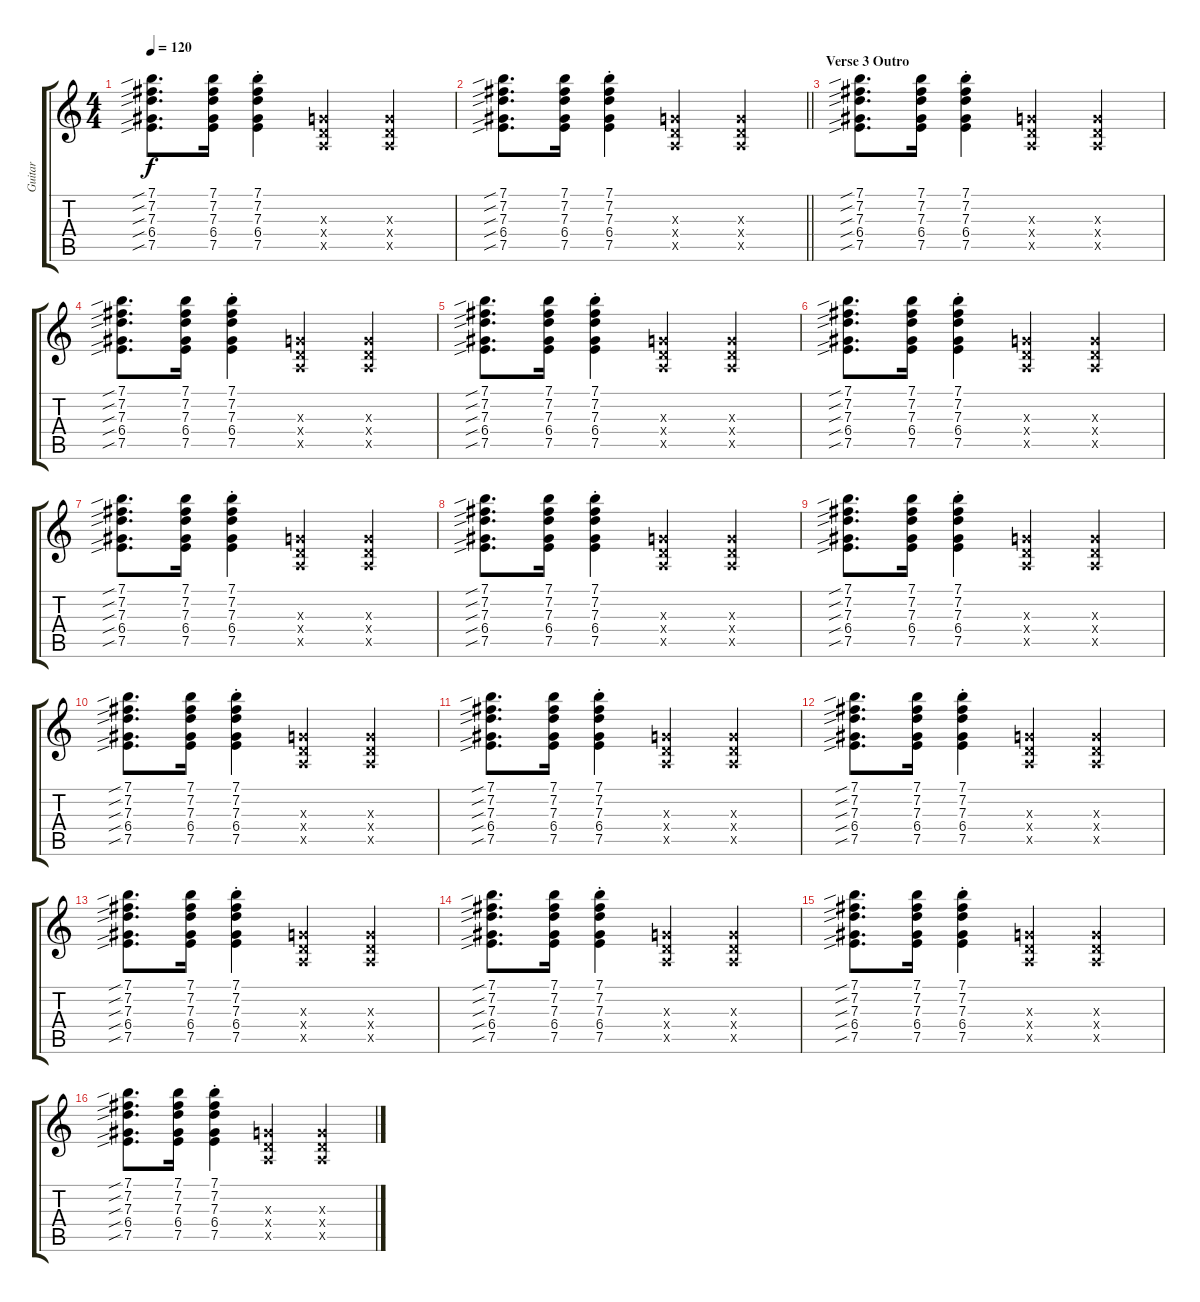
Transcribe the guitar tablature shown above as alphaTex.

\track ("Guitar" "Guitar") {instrument overdrivenguitar}
\staff {score tabs}
\tuning (E4 B3 G3 D3 A2 E2) {hide}
\ts (4 4)
\tempo 120
\clef g2
\ks c
(7.1{sib} 7.2{sib} 7.3{sib} 6.4{sib} 7.5{sib}).8{d dy f} (7.1 7.2 7.3 6.4 7.5).16 (7.1{st} 7.2{st} 7.3{st} 6.4{st} 7.5{st}).4 (0.3{x} 0.4{x} 0.5{x}).4 (0.3{x} 0.4{x} 0.5{x}).4 |
\barLineRight lightlight
(7.1{sib} 7.2{sib} 7.3{sib} 6.4{sib} 7.5{sib}).8{d} (7.1 7.2 7.3 6.4 7.5).16 (7.1{st} 7.2{st} 7.3{st} 6.4{st} 7.5{st}).4 (0.3{x} 0.4{x} 0.5{x}).4 (0.3{x} 0.4{x} 0.5{x}).4 |
\section ("" "Verse 3 Outro")
(7.1{sib} 7.2{sib} 7.3{sib} 6.4{sib} 7.5{sib}).8{d} (7.1 7.2 7.3 6.4 7.5).16 (7.1{st} 7.2{st} 7.3{st} 6.4{st} 7.5{st}).4 (0.3{x} 0.4{x} 0.5{x}).4 (0.3{x} 0.4{x} 0.5{x}).4 |
(7.1{sib} 7.2{sib} 7.3{sib} 6.4{sib} 7.5{sib}).8{d} (7.1 7.2 7.3 6.4 7.5).16 (7.1{st} 7.2{st} 7.3{st} 6.4{st} 7.5{st}).4 (0.3{x} 0.4{x} 0.5{x}).4 (0.3{x} 0.4{x} 0.5{x}).4 |
(7.1{sib} 7.2{sib} 7.3{sib} 6.4{sib} 7.5{sib}).8{d} (7.1 7.2 7.3 6.4 7.5).16 (7.1{st} 7.2{st} 7.3{st} 6.4{st} 7.5{st}).4 (0.3{x} 0.4{x} 0.5{x}).4 (0.3{x} 0.4{x} 0.5{x}).4 |
(7.1{sib} 7.2{sib} 7.3{sib} 6.4{sib} 7.5{sib}).8{d} (7.1 7.2 7.3 6.4 7.5).16 (7.1{st} 7.2{st} 7.3{st} 6.4{st} 7.5{st}).4 (0.3{x} 0.4{x} 0.5{x}).4 (0.3{x} 0.4{x} 0.5{x}).4 |
(7.1{sib} 7.2{sib} 7.3{sib} 6.4{sib} 7.5{sib}).8{d} (7.1 7.2 7.3 6.4 7.5).16 (7.1{st} 7.2{st} 7.3{st} 6.4{st} 7.5{st}).4 (0.3{x} 0.4{x} 0.5{x}).4 (0.3{x} 0.4{x} 0.5{x}).4 |
(7.1{sib} 7.2{sib} 7.3{sib} 6.4{sib} 7.5{sib}).8{d} (7.1 7.2 7.3 6.4 7.5).16 (7.1{st} 7.2{st} 7.3{st} 6.4{st} 7.5{st}).4 (0.3{x} 0.4{x} 0.5{x}).4 (0.3{x} 0.4{x} 0.5{x}).4 |
(7.1{sib} 7.2{sib} 7.3{sib} 6.4{sib} 7.5{sib}).8{d} (7.1 7.2 7.3 6.4 7.5).16 (7.1{st} 7.2{st} 7.3{st} 6.4{st} 7.5{st}).4 (0.3{x} 0.4{x} 0.5{x}).4 (0.3{x} 0.4{x} 0.5{x}).4 |
(7.1{sib} 7.2{sib} 7.3{sib} 6.4{sib} 7.5{sib}).8{d} (7.1 7.2 7.3 6.4 7.5).16 (7.1{st} 7.2{st} 7.3{st} 6.4{st} 7.5{st}).4 (0.3{x} 0.4{x} 0.5{x}).4 (0.3{x} 0.4{x} 0.5{x}).4 |
(7.1{sib} 7.2{sib} 7.3{sib} 6.4{sib} 7.5{sib}).8{d} (7.1 7.2 7.3 6.4 7.5).16 (7.1{st} 7.2{st} 7.3{st} 6.4{st} 7.5{st}).4 (0.3{x} 0.4{x} 0.5{x}).4 (0.3{x} 0.4{x} 0.5{x}).4 |
(7.1{sib} 7.2{sib} 7.3{sib} 6.4{sib} 7.5{sib}).8{d} (7.1 7.2 7.3 6.4 7.5).16 (7.1{st} 7.2{st} 7.3{st} 6.4{st} 7.5{st}).4 (0.3{x} 0.4{x} 0.5{x}).4 (0.3{x} 0.4{x} 0.5{x}).4 |
(7.1{sib} 7.2{sib} 7.3{sib} 6.4{sib} 7.5{sib}).8{d} (7.1 7.2 7.3 6.4 7.5).16 (7.1{st} 7.2{st} 7.3{st} 6.4{st} 7.5{st}).4 (0.3{x} 0.4{x} 0.5{x}).4 (0.3{x} 0.4{x} 0.5{x}).4 |
(7.1{sib} 7.2{sib} 7.3{sib} 6.4{sib} 7.5{sib}).8{d} (7.1 7.2 7.3 6.4 7.5).16 (7.1{st} 7.2{st} 7.3{st} 6.4{st} 7.5{st}).4 (0.3{x} 0.4{x} 0.5{x}).4 (0.3{x} 0.4{x} 0.5{x}).4 |
(7.1{sib} 7.2{sib} 7.3{sib} 6.4{sib} 7.5{sib}).8{d} (7.1 7.2 7.3 6.4 7.5).16 (7.1{st} 7.2{st} 7.3{st} 6.4{st} 7.5{st}).4 (0.3{x} 0.4{x} 0.5{x}).4 (0.3{x} 0.4{x} 0.5{x}).4 |
(7.1{sib} 7.2{sib} 7.3{sib} 6.4{sib} 7.5{sib}).8{d} (7.1 7.2 7.3 6.4 7.5).16 (7.1{st} 7.2{st} 7.3{st} 6.4{st} 7.5{st}).4 (0.3{x} 0.4{x} 0.5{x}).4 (0.3{x} 0.4{x} 0.5{x}).4
